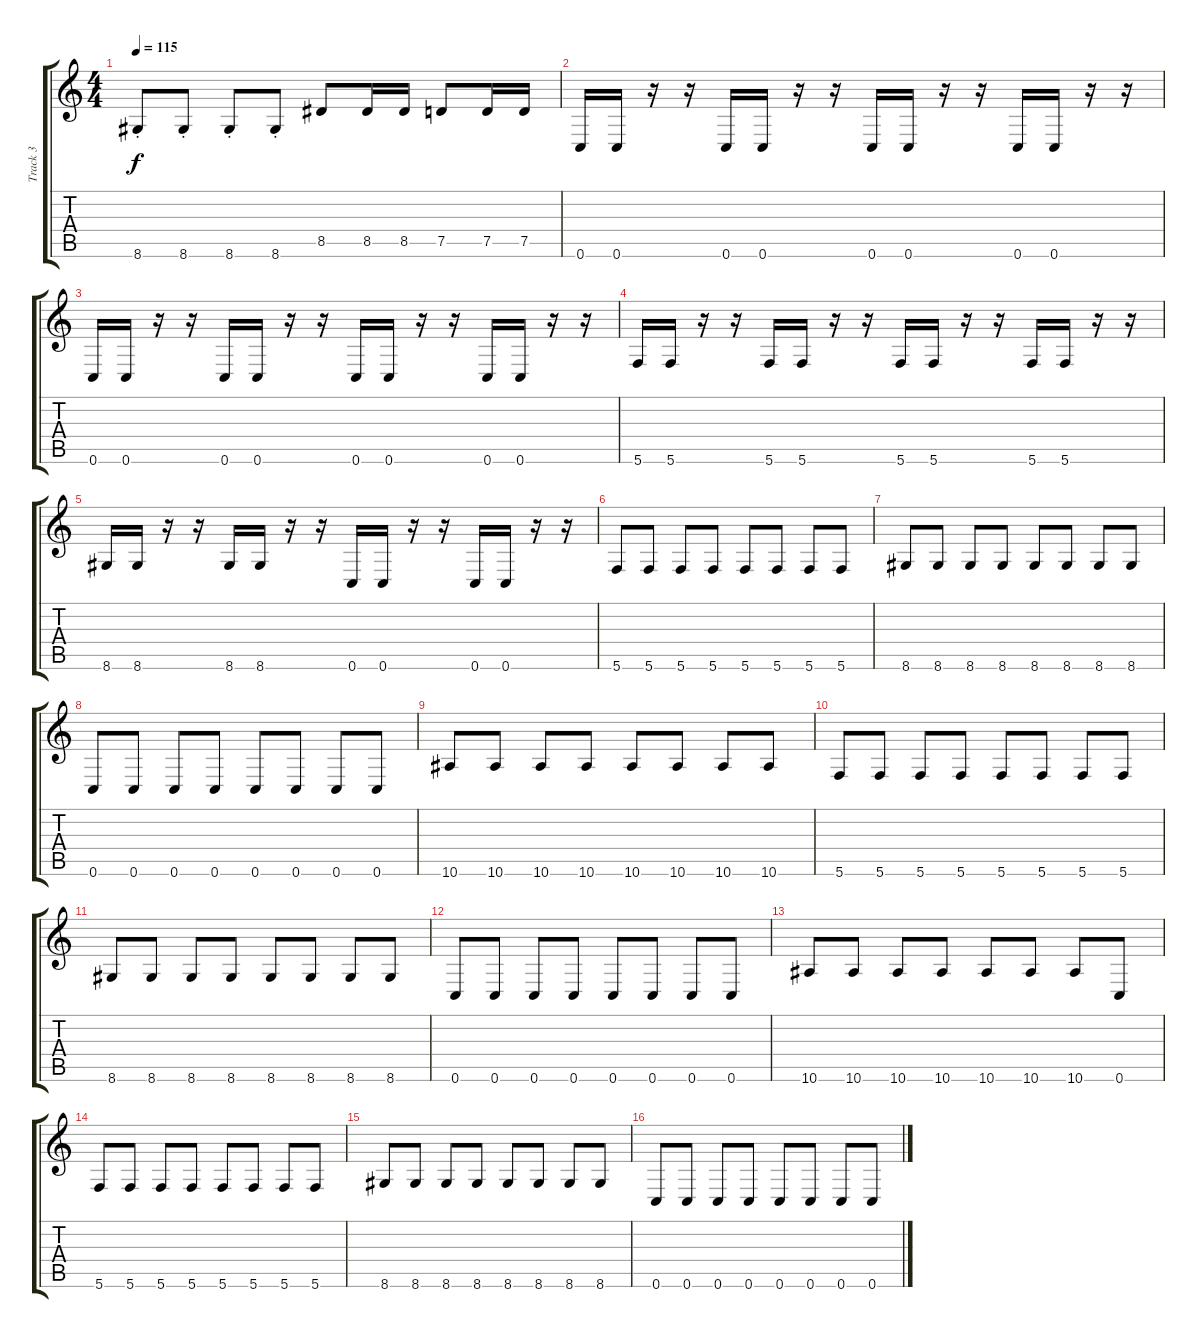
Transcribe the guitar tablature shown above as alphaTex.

\track ("Track 3" "Track 3") {instrument electricbasspick}
\staff {score tabs}
\tuning (D4 A3 F3 C3 G2 C2) {hide}
\ts (4 4)
\tempo 115
\clef g2
\ks c
8.6{st}.8{dy f} 8.6{st}.8 8.6{st}.8 8.6{st}.8 8.5.8 8.5.16 8.5.16 7.5.8 7.5.16 7.5.16 |
0.6.16 0.6.16 r.16 r.16 0.6.16 0.6.16 r.16 r.16 0.6.16 0.6.16 r.16 r.16 0.6.16 0.6.16 r.16 r.16 |
0.6.16 0.6.16 r.16 r.16 0.6.16 0.6.16 r.16 r.16 0.6.16 0.6.16 r.16 r.16 0.6.16 0.6.16 r.16 r.16 |
5.6.16 5.6.16 r.16 r.16 5.6.16 5.6.16 r.16 r.16 5.6.16 5.6.16 r.16 r.16 5.6.16 5.6.16 r.16 r.16 |
8.6.16 8.6.16 r.16 r.16 8.6.16 8.6.16 r.16 r.16 0.6.16 0.6.16 r.16 r.16 0.6.16 0.6.16 r.16 r.16 |
5.6.8 5.6.8 5.6.8 5.6.8 5.6.8 5.6.8 5.6.8 5.6.8 |
8.6.8 8.6.8 8.6.8 8.6.8 8.6.8 8.6.8 8.6.8 8.6.8 |
0.6.8 0.6.8 0.6.8 0.6.8 0.6.8 0.6.8 0.6.8 0.6.8 |
10.6.8 10.6.8 10.6.8 10.6.8 10.6.8 10.6.8 10.6.8 10.6.8 |
5.6.8 5.6.8 5.6.8 5.6.8 5.6.8 5.6.8 5.6.8 5.6.8 |
8.6.8 8.6.8 8.6.8 8.6.8 8.6.8 8.6.8 8.6.8 8.6.8 |
0.6.8 0.6.8 0.6.8 0.6.8 0.6.8 0.6.8 0.6.8 0.6.8 |
10.6.8 10.6.8 10.6.8 10.6.8 10.6.8 10.6.8 10.6.8 0.6.8 |
5.6.8 5.6.8 5.6.8 5.6.8 5.6.8 5.6.8 5.6.8 5.6.8 |
8.6.8 8.6.8 8.6.8 8.6.8 8.6.8 8.6.8 8.6.8 8.6.8 |
0.6.8 0.6.8 0.6.8 0.6.8 0.6.8 0.6.8 0.6.8 0.6.8
